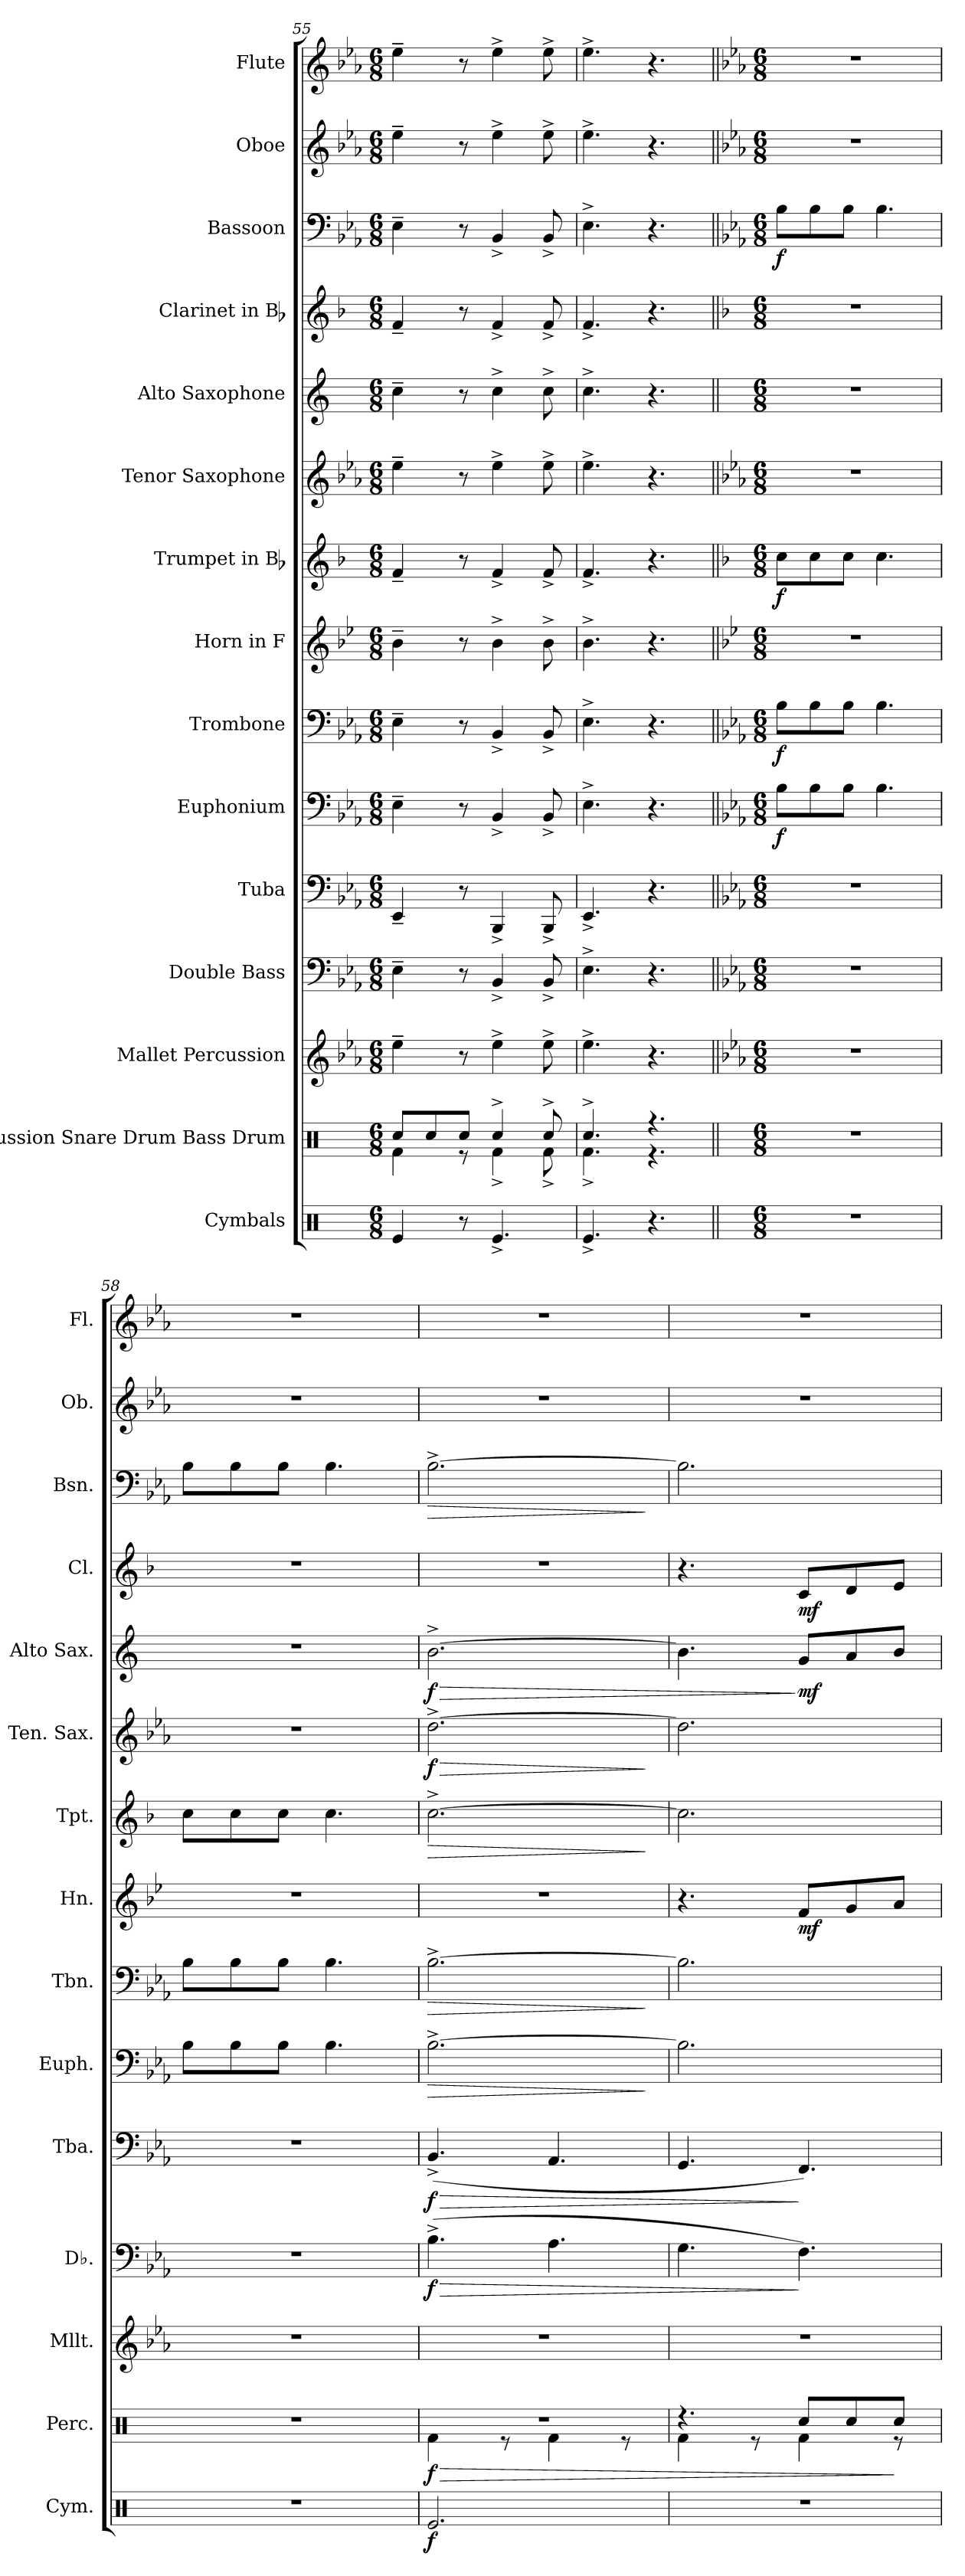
**kern	**dynam	**kern	**dynam	**kern	**kern	**dynam	**kern	**dynam	**kern	**dynam	**kern	**dynam	**kern	**dynam	**kern	**dynam	**kern	**dynam	**kern	**dynam	**kern	**dynam	**kern	**dynam	**kern	**kern
*part15	*part15	*part14	*part14	*part13	*part12	*part12	*part11	*part11	*part10	*part10	*part9	*part9	*part8	*part8	*part7	*part7	*part6	*part6	*part5	*part5	*part4	*part4	*part3	*part3	*part2	*part1
*staff15	*staff15	*staff14	*staff14	*staff13	*staff12	*staff12	*staff11	*staff11	*staff10	*staff10	*staff9	*staff9	*staff8	*staff8	*staff7	*staff7	*staff6	*staff6	*staff5	*staff5	*staff4	*staff4	*staff3	*staff3	*staff2	*staff1
*I"Cymbals	*	*I"Percussion Snare Drum Bass Drum	*	*I"Mallet Percussion	*I"Double Bass	*	*I"Tuba	*	*I"Euphonium	*	*I"Trombone	*	*I"Horn in F	*	*I"Trumpet in Bb	*	*I"Tenor Saxophone	*	*I"Alto Saxophone	*	*I"Clarinet in Bb	*	*I"Bassoon	*	*I"Oboe	*I"Flute
*I'Cym.	*	*I'Perc.	*	*I'Mllt.	*I'Db.	*	*I'Tba.	*	*I'Euph.	*	*I'Tbn.	*	*I'Hn.	*	*I'Tpt.	*	*I'Ten. Sax.	*	*I'Alto Sax.	*	*I'Cl.	*	*I'Bsn.	*	*I'Ob.	*I'Fl.
*clefX	*	*clefX	*	*clefG2	*clefF4	*	*clefF4	*	*clefF4	*	*clefF4	*	*clefG2	*	*clefG2	*	*clefG2	*	*clefG2	*	*clefG2	*	*clefF4	*	*clefG2	*clefG2
*	*	*	*	*ITrd-14c-24	*ITrd7c12	*	*	*	*	*	*	*	*ITrd4c7	*	*ITrd1c2	*	*ITrd8c14	*	*ITrd5c9	*	*ITrd1c2	*	*	*	*	*
*k[]	*	*k[]	*	*k[b-e-a-]	*k[b-e-a-]	*	*k[b-e-a-]	*	*k[b-e-a-]	*	*k[b-e-a-]	*	*k[b-e-a-]	*	*k[b-e-a-]	*	*k[b-e-a-]	*	*k[b-e-a-]	*	*k[b-e-a-]	*	*k[b-e-a-]	*	*k[b-e-a-]	*k[b-e-a-]
*C:	*	*C:	*	*E-:	*E-:	*	*E-:	*	*E-:	*	*E-:	*	*E-:	*	*E-:	*	*E-:	*	*E-:	*	*E-:	*	*E-:	*	*E-:	*E-:
*M6/8	*	*M6/8	*	*M6/8	*M6/8	*	*M6/8	*	*M6/8	*	*M6/8	*	*M6/8	*	*M6/8	*	*M6/8	*	*M6/8	*	*M6/8	*	*M6/8	*	*M6/8	*M6/8
=55	=55	=55	=55	=55	=55	=55	=55	=55	=55	=55	=55	=55	=55	=55	=55	=55	=55	=55	=55	=55	=55	=55	=55	=55	=55	=55
*	*	*^	*	*	*	*	*	*	*	*	*	*	*	*	*	*	*	*	*	*	*	*	*	*	*	*
4Rei/	.	8Rcci/L	4Rfi\	.	4eeee-~i\	4EE-~i\	.	4EE-~i/	.	4E-~i\	.	4E-~i\	.	4e-~i\	.	4e-~i/	.	4e-~i\	.	4e-~i\	.	4e-~i/	.	4E-~i\	.	4ee-~i\	4ee-~i\
.	.	8Rcci/	.	.	.	.	.	.	.	.	.	.	.	.	.	.	.	.	.	.	.	.	.	.	.	.	.
8r	.	8Rcci/J	8r	.	8r	8r	.	8r	.	8r	.	8r	.	8r	.	8r	.	8r	.	8r	.	8r	.	8r	.	8r	8r
4.Re^i/	.	4Rcc^i/	4Rf^i\	.	4eeee-^i\	4BBB-^i/	.	4BBB-^i/	.	4BB-^i/	.	4BB-^i/	.	4e-^i\	.	4e-^i/	.	4e-^i\	.	4e-^i\	.	4e-^i/	.	4BB-^i/	.	4ee-^i\	4ee-^i\
.	.	8Rcc^i/	8Rf^i\	.	8eeee-^i\	8BBB-^i/	.	8BBB-^i/	.	8BB-^i/	.	8BB-^i/	.	8e-^i\	.	8e-^i/	.	8e-^i\	.	8e-^i\	.	8e-^i/	.	8BB-^i/	.	8ee-^i\	8ee-^i\
=56	=56	=56	=56	=56	=56	=56	=56	=56	=56	=56	=56	=56	=56	=56	=56	=56	=56	=56	=56	=56	=56	=56	=56	=56	=56	=56	=56
4.Re^i/	.	4.Rcc^i/	4.Rf^i\	.	4.eeee-^i\	4.EE-^i\	.	4.EE-^i/	.	4.E-^i\	.	4.E-^i\	.	4.e-^i\	.	4.e-^i/	.	4.e-^i\	.	4.e-^i\	.	4.e-^i/	.	4.E-^i\	.	4.ee-^i\	4.ee-^i\
4.r	.	4.r	4.r	.	4.r	4.r	.	4.r	.	4.r	.	4.r	.	4.r	.	4.r	.	4.r	.	4.r	.	4.r	.	4.r	.	4.r	4.r
*	*	*v	*v	*	*	*	*	*	*	*	*	*	*	*	*	*	*	*	*	*	*	*	*	*	*	*	*
!!LO:PB:g=z
=57||	=57||	=57||	=57||	=57||	=57||	=57||	=57||	=57||	=57||	=57||	=57||	=57||	=57||	=57||	=57||	=57||	=57||	=57||	=57||	=57||	=57||	=57||	=57||	=57||	=57||	=57||
*k[]	*	*k[]	*	*k[b-e-a-]	*k[b-e-a-]	*	*k[b-e-a-]	*	*k[b-e-a-]	*	*k[b-e-a-]	*	*k[b-e-a-]	*	*k[b-e-a-]	*	*k[b-e-a-]	*	*k[b-e-a-]	*	*k[b-e-a-]	*	*k[b-e-a-]	*	*k[b-e-a-]	*k[b-e-a-]
*C:	*	*C:	*	*E-:	*E-:	*	*E-:	*	*E-:	*	*E-:	*	*E-:	*	*E-:	*	*E-:	*	*E-:	*	*E-:	*	*E-:	*	*E-:	*E-:
*M6/8	*	*M6/8	*	*M6/8	*M6/8	*	*M6/8	*	*M6/8	*	*M6/8	*	*M6/8	*	*M6/8	*	*M6/8	*	*M6/8	*	*M6/8	*	*M6/8	*	*M6/8	*M6/8
*	*	*	*	*	*	*	*	*	*	*	*	*	*	*	*	*	*	*	*	*	*	*	*	*	*	*MM177
*	*	*^	*	*	*	*	*	*	*	*	*	*	*	*	*	*	*	*	*	*	*	*	*	*	*	*
!LO:N:vis=1	!	!LO:N:vis=1	!	!	!LO:N:vis=1	!LO:N:vis=1	!	!LO:N:vis=1	!	!	!	!	!	!LO:N:vis=1	!	!	!	!LO:N:vis=1	!	!LO:N:vis=1	!	!LO:N:vis=1	!	!	!	!LO:N:vis=1	!LO:N:vis=1
*	*	*v	*v	*	*	*	*	*	*	*	*	*	*	*	*	*	*	*	*	*	*	*	*	*	*	*	*
2.r	.	2.r	.	2.r	2.r	.	2.r	.	8B-i\L	f	8B-i\L	f	2.r	.	8b-i\L	f	2.r	.	2.r	.	2.r	.	8B-i\L	f	2.r	2.r
.	.	.	.	.	.	.	.	.	8B-i\	.	8B-i\	.	.	.	8b-i\	.	.	.	.	.	.	.	8B-i\	.	.	.
.	.	.	.	.	.	.	.	.	8B-i\J	.	8B-i\J	.	.	.	8b-i\J	.	.	.	.	.	.	.	8B-i\J	.	.	.
.	.	.	.	.	.	.	.	.	4.B-i\	.	4.B-i\	.	.	.	4.b-i\	.	.	.	.	.	.	.	4.B-i\	.	.	.
=58	=58	=58	=58	=58	=58	=58	=58	=58	=58	=58	=58	=58	=58	=58	=58	=58	=58	=58	=58	=58	=58	=58	=58	=58	=58	=58
!LO:N:vis=1	!	!LO:N:vis=1	!	!LO:N:vis=1	!LO:N:vis=1	!	!LO:N:vis=1	!	!	!	!	!	!LO:N:vis=1	!	!	!	!LO:N:vis=1	!	!LO:N:vis=1	!	!LO:N:vis=1	!	!	!	!LO:N:vis=1	!LO:N:vis=1
2.r	.	2.r	.	2.r	2.r	.	2.r	.	8B-i\L	.	8B-i\L	.	2.r	.	8b-i\L	.	2.r	.	2.r	.	2.r	.	8B-i\L	.	2.r	2.r
.	.	.	.	.	.	.	.	.	8B-i\	.	8B-i\	.	.	.	8b-i\	.	.	.	.	.	.	.	8B-i\	.	.	.
.	.	.	.	.	.	.	.	.	8B-i\J	.	8B-i\J	.	.	.	8b-i\J	.	.	.	.	.	.	.	8B-i\J	.	.	.
.	.	.	.	.	.	.	.	.	4.B-i\	.	4.B-i\	.	.	.	4.b-i\	.	.	.	.	.	.	.	4.B-i\	.	.	.
=59	=59	=59	=59	=59	=59	=59	=59	=59	=59	=59	=59	=59	=59	=59	=59	=59	=59	=59	=59	=59	=59	=59	=59	=59	=59	=59
!	!	!LO:N:vis=1	!LO:HP:b	!LO:N:vis=1	!	!LO:HP:b	!	!LO:HP:b	!	!LO:HP:b	!	!LO:HP:b	!LO:N:vis=1	!	!	!LO:HP:b	!	!LO:HP:b	!	!LO:HP:b	!LO:N:vis=1	!	!	!LO:HP:b	!LO:N:vis=1	!LO:N:vis=1
*	*	*^	*	*	*	*	*	*	*	*	*	*	*	*	*	*	*	*	*	*	*	*	*	*	*	*
2.Rei/	f	2.r	4Rfi\	> f	2.r	(4.BB-^i\	> f	(4.BB-^i/	> f	[>2.B-^i\	>	[>2.B-^i\	>	2.r	.	[>2.b-^i\	>	[>2.d^i\	> f	[>2.d^i\	> f	2.r	.	[>2.B-^i\	>	2.r	2.r
.	.	.	8r	.	.	.	.	.	.	.	.	.	.	.	.	.	.	.	.	.	.	.	.	.	.	.	.
.	.	.	4Rfi\	.	.	4.AA-i\	.	4.AA-i/	.	.	.	.	.	.	.	.	.	.	.	.	.	.	.	.	.	.	.
.	.	.	8r	.	.	.	.	.	.	.	.	.	.	.	.	.	.	.	.	.	.	.	.	.	.	.	.
*	*	*v	*v	*	*	*	*	*	*	*	*	*	*	*	*	*	*	*	*	*	*	*	*	*	*	*	*
.	.	.	.	.	.	.	.	.	.	]	.	]	.	.	.	]	.	]	.	.	.	.	.	]	.	.
=60	=60	=60	=60	=60	=60	=60	=60	=60	=60	=60	=60	=60	=60	=60	=60	=60	=60	=60	=60	=60	=60	=60	=60	=60	=60	=60
!LO:N:vis=1	!	!	!	!LO:N:vis=1	!	!	!	!	!	!	!	!	!	!	!	!	!	!	!	!	!	!	!	!	!LO:N:vis=1	!LO:N:vis=1
*	*	*^	*	*	*	*	*	*	*	*	*	*	*	*	*	*	*	*	*	*	*	*	*	*	*	*
2.r	.	4.r	4Rfi\	.	2.r	4.GGi\	.	4.GGi/	.	2.B-i\]	.	2.B-i\]	.	4.r	.	2.b-i\]	.	2.di\]	.	4.di\]	.	4.r	.	2.B-i\]	.	2.r	2.r
.	.	.	8r	.	.	.	.	.	.	.	.	.	.	.	.	.	.	.	.	.	.	.	.	.	.	.	.
.	.	8Rcci/L	4Rfi\	.	.	4.FFi\)	]	4.FFi/)	]	.	.	.	.	8B-i/L	mf	.	.	.	.	8B-i/L	] mf	8B-i/L	mf	.	.	.	.
.	.	8Rcci/	.	.	.	.	.	.	.	.	.	.	.	8ci/	.	.	.	.	.	8ci/	.	8ci/	.	.	.	.	.
.	.	8Rcci/J	8r	]	.	.	.	.	.	.	.	.	.	8di/J	.	.	.	.	.	8di/J	.	8di/J	.	.	.	.	.
*	*	*v	*v	*	*	*	*	*	*	*	*	*	*	*	*	*	*	*	*	*	*	*	*	*	*	*	*
=	=	=	=	=	=	=	=	=	=	=	=	=	=	=	=	=	=	=	=	=	=	=	=	=	=	=
*-	*-	*-	*-	*-	*-	*-	*-	*-	*-	*-	*-	*-	*-	*-	*-	*-	*-	*-	*-	*-	*-	*-	*-	*-	*-	*-
